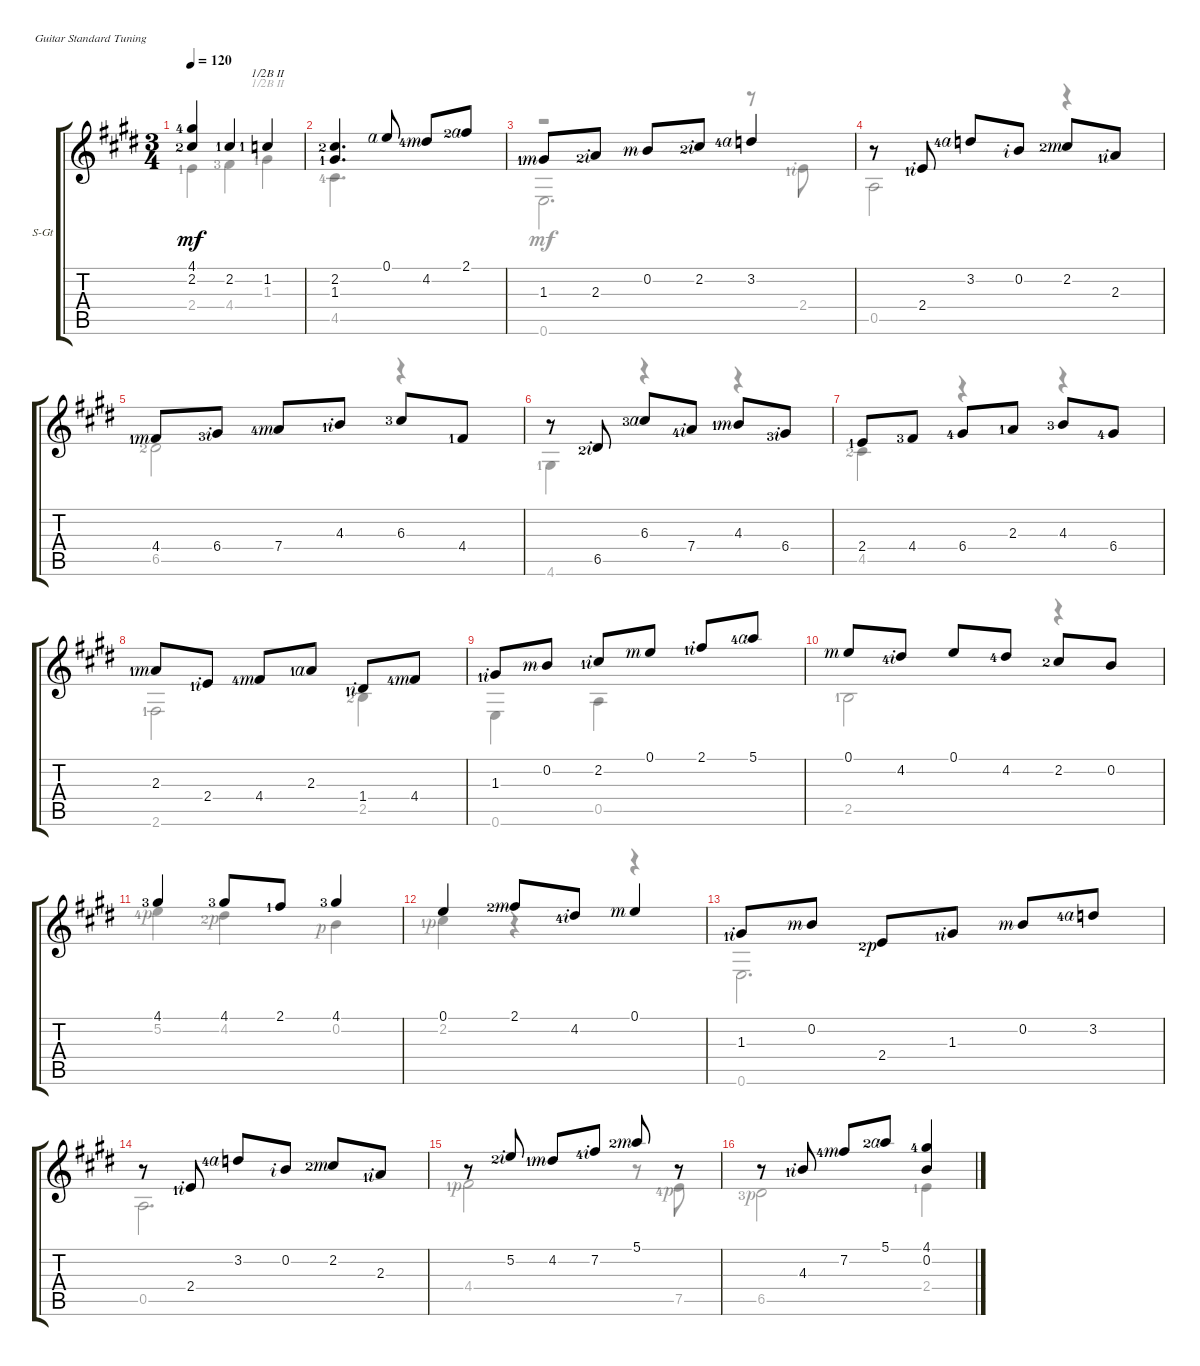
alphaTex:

\defaultSystemsLayout 4
\bracketExtendMode groupsimilarinstruments
\firstSystemTrackNameOrientation horizontal
\otherSystemsTrackNameOrientation horizontal
\track ("Steel Guitar" "S-Gt") {instrument acousticguitarsteel}
\staff {score tabs}
\tuning (E4 B3 G3 D3 A2 E2)
\voice
\ts (3 4)
\tempo 120
\clef g2
\ks e
(4.1{lf 5} 2.2{lf 3}).4{dy mf} 2.2{lf 2}.4 1.2{lf 2}.4{barre (2 half)} |
(1.3{lf 2} 2.2{lf 3}).4{d} 0.1{rf 4}.8 4.2{lf 5 rf 3}.8 2.1{lf 3 rf 4}.8 |
1.3{lf 2 rf 3}.8 2.3{lf 3 rf 2}.8 0.2{rf 3}.8 2.2{lf 3 rf 2}.8 3.2{lf 5 rf 4}.4 |
r.8 2.4{lf 2 rf 2}.8 3.2{lf 5 rf 4}.8 0.2{rf 2}.8 2.2{lf 3 rf 3}.8 2.3{lf 2 rf 2}.8 |
4.4{lf 2 rf 3}.8 6.4{lf 4 rf 2}.8 7.4{lf 5 rf 3}.8 4.3{lf 2 rf 2}.8 6.3{lf 4}.8 4.4{lf 2}.8 |
r.8 6.5{lf 3 rf 2}.8 6.3{lf 4 rf 4}.8 7.4{lf 5 rf 2}.8 4.3{lf 2 rf 3}.8 6.4{lf 4 rf 2}.8 |
2.4{lf 2}.8 4.4{lf 4}.8 6.4{lf 5}.8 2.3{lf 2}.8 4.3{lf 4}.8 6.4{lf 5}.8 |
2.3{lf 2 rf 3}.8 2.4{lf 2 rf 2}.8 4.4{lf 5 rf 3}.8 2.3{lf 2 rf 4}.8 1.4{lf 2 rf 2}.8 4.4{lf 5 rf 3}.8 |
1.3{lf 2 rf 2}.8 0.2{rf 3}.8 2.2{lf 2 rf 2}.8 0.1{rf 3}.8 2.1{lf 2 rf 2}.8 5.1{lf 5 rf 4}.8 |
0.1{rf 3}.8 4.2{lf 5 rf 2}.8 0.1.8 4.2{lf 5}.8 2.2{lf 3}.8 0.2.8 |
4.1{lf 4}.4 4.1{lf 4}.8 2.1{lf 2}.8 4.1{lf 4}.4 |
0.1.4 2.1{lf 3 rf 3}.8 4.2{lf 5 rf 2}.8 0.1{rf 3}.4 |
1.3{lf 2 rf 2}.8 0.2{rf 3}.8 2.4{lf 3 rf 1}.8 1.3{lf 2 rf 2}.8 0.2{rf 3}.8 3.2{lf 5 rf 4}.8 |
r.8 2.4{lf 2 rf 2}.8 3.2{lf 5 rf 4}.8 0.2{rf 2}.8 2.2{lf 3 rf 3}.8 2.3{lf 2 rf 2}.8 |
r.8 5.2{lf 3 rf 2}.8 4.2{lf 2 rf 3}.8 7.2{lf 5 rf 2}.8 5.1{lf 3 rf 3}.8 r.8 |
r.8 4.3{lf 2 rf 2}.8 7.2{lf 5 rf 3}.8 5.1{lf 3 rf 4}.8 (4.1{lf 5} 0.2).4
\voice
\clef g2
\ottava regular
\simile none
\ks e
2.4{lf 2}.4{dy mf} 4.4{lf 4}.4 1.3{lf 2}.4{barre (2 half)} |
4.5{lf 5}.4{d} |
r.2 r.8 2.4{lf 2 rf 2}.8 |
0.5.2 r.4 |
6.5{lf 3}.2 r.4 |
4.6{lf 2}.4 r.4 r.4 |
4.5{lf 3}.4 r.4 r.4 |
2.6{lf 2}.2 2.5{lf 3}.4 |
0.6.4 0.5.4 |
2.5{lf 2}.2 r.4 |
5.2{lf 5 rf 1}.4 4.2{lf 3 rf 1}.4 0.2{rf 1}.4 |
2.2{lf 2 rf 1}.4 r.4 r.4 |
0.6.2{d} |
0.5.2{d} |
4.4{lf 2 rf 1}.2 r.8 7.5{lf 5 rf 1}.8 |
6.5{lf 4 rf 1}.2 2.4{lf 2}.4
\voice
\clef g2
\ottava regular
\simile none
\ks e
|
|
0.6.2{d} |
|
|
|
|
|
|
|
|
|
|
|
|
